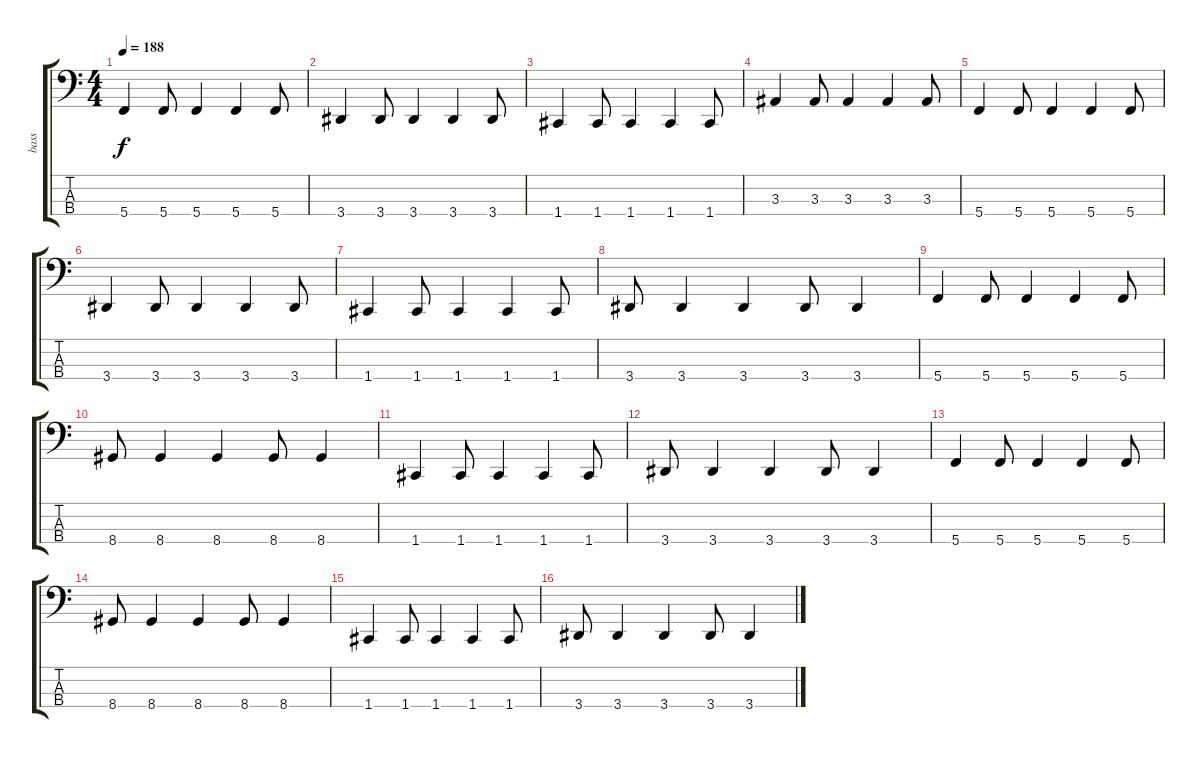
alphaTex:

\track ("bass" "bass") {instrument electricbassfinger}
\staff {score tabs}
\tuning (F2 C2 G1 C1) {hide}
\ts (4 4)
\tempo 188
\clef f4
\ks c
5.4.4{dy f} 5.4.8 5.4.4 5.4.4 5.4.8 |
3.4.4 3.4.8 3.4.4 3.4.4 3.4.8 |
1.4.4 1.4.8 1.4.4 1.4.4 1.4.8 |
3.3.4 3.3.8 3.3.4 3.3.4 3.3.8 |
5.4.4 5.4.8 5.4.4 5.4.4 5.4.8 |
3.4.4 3.4.8 3.4.4 3.4.4 3.4.8 |
1.4.4 1.4.8 1.4.4 1.4.4 1.4.8 |
3.4.8 3.4.4 3.4.4 3.4.8 3.4.4 |
5.4.4 5.4.8 5.4.4 5.4.4 5.4.8 |
8.4.8 8.4.4 8.4.4 8.4.8 8.4.4 |
1.4.4 1.4.8 1.4.4 1.4.4 1.4.8 |
3.4.8 3.4.4 3.4.4 3.4.8 3.4.4 |
5.4.4 5.4.8 5.4.4 5.4.4 5.4.8 |
8.4.8 8.4.4 8.4.4 8.4.8 8.4.4 |
1.4.4 1.4.8 1.4.4 1.4.4 1.4.8 |
3.4.8 3.4.4 3.4.4 3.4.8 3.4.4
